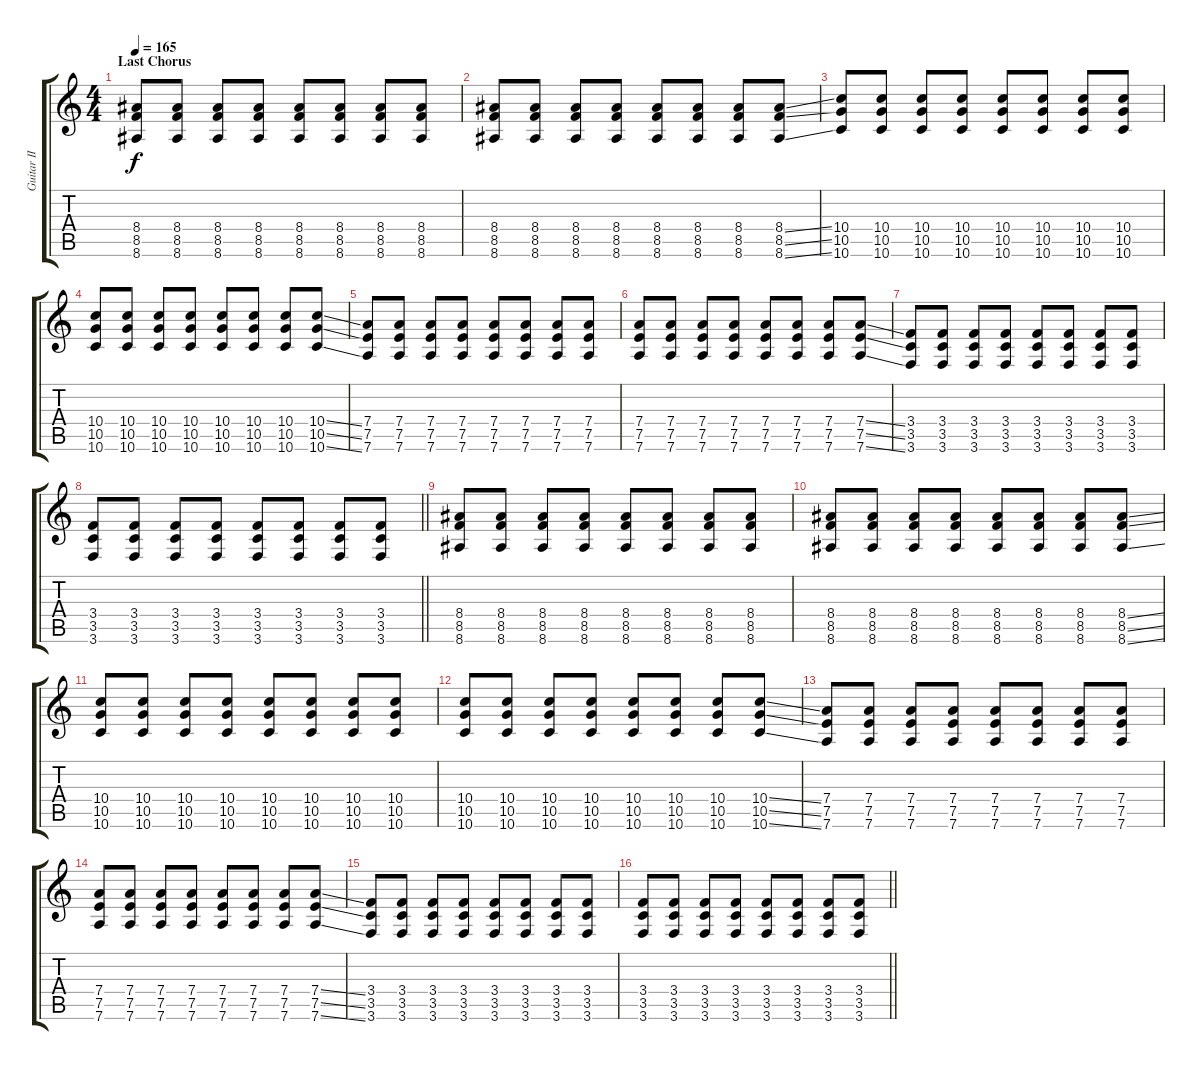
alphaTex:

\track ("Guitar II (Left)" "Guitar II ") {instrument distortionguitar}
\staff {score tabs}
\tuning (E4 B3 G3 D3 A2 D2) {hide}
\ts (4 4)
\section ("" "Last Chorus")
\tempo 165
\clef g2
\ks c
(8.4 8.5 8.6).8{dy f} (8.4 8.5 8.6).8 (8.4 8.5 8.6).8 (8.4 8.5 8.6).8 (8.4 8.5 8.6).8 (8.4 8.5 8.6).8 (8.4 8.5 8.6).8 (8.4 8.5 8.6).8 |
(8.4 8.5 8.6).8 (8.4 8.5 8.6).8 (8.4 8.5 8.6).8 (8.4 8.5 8.6).8 (8.4 8.5 8.6).8 (8.4 8.5 8.6).8 (8.4 8.5 8.6).8 (8.4{ss} 8.5{ss} 8.6{ss}).8 |
(10.4 10.5 10.6).8 (10.4 10.5 10.6).8 (10.4 10.5 10.6).8 (10.4 10.5 10.6).8 (10.4 10.5 10.6).8 (10.4 10.5 10.6).8 (10.4 10.5 10.6).8 (10.4 10.5 10.6).8 |
(10.4 10.5 10.6).8 (10.4 10.5 10.6).8 (10.4 10.5 10.6).8 (10.4 10.5 10.6).8 (10.4 10.5 10.6).8 (10.4 10.5 10.6).8 (10.4 10.5 10.6).8 (10.4{ss} 10.5{ss} 10.6{ss}).8 |
(7.4 7.5 7.6).8 (7.4 7.5 7.6).8 (7.4 7.5 7.6).8 (7.4 7.5 7.6).8 (7.4 7.5 7.6).8 (7.4 7.5 7.6).8 (7.4 7.5 7.6).8 (7.4 7.5 7.6).8 |
(7.4 7.5 7.6).8 (7.4 7.5 7.6).8 (7.4 7.5 7.6).8 (7.4 7.5 7.6).8 (7.4 7.5 7.6).8 (7.4 7.5 7.6).8 (7.4 7.5 7.6).8 (7.4{ss} 7.5{ss} 7.6{ss}).8 |
(3.4 3.5 3.6).8 (3.4 3.5 3.6).8 (3.4 3.5 3.6).8 (3.4 3.5 3.6).8 (3.4 3.5 3.6).8 (3.4 3.5 3.6).8 (3.4 3.5 3.6).8 (3.4 3.5 3.6).8 |
\barLineRight lightlight
(3.4 3.5 3.6).8 (3.4 3.5 3.6).8 (3.4 3.5 3.6).8 (3.4 3.5 3.6).8 (3.4 3.5 3.6).8 (3.4 3.5 3.6).8 (3.4 3.5 3.6).8 (3.4 3.5 3.6).8 |
(8.4 8.5 8.6).8 (8.4 8.5 8.6).8 (8.4 8.5 8.6).8 (8.4 8.5 8.6).8 (8.4 8.5 8.6).8 (8.4 8.5 8.6).8 (8.4 8.5 8.6).8 (8.4 8.5 8.6).8 |
(8.4 8.5 8.6).8 (8.4 8.5 8.6).8 (8.4 8.5 8.6).8 (8.4 8.5 8.6).8 (8.4 8.5 8.6).8 (8.4 8.5 8.6).8 (8.4 8.5 8.6).8 (8.4{ss} 8.5{ss} 8.6{ss}).8 |
(10.4 10.5 10.6).8 (10.4 10.5 10.6).8 (10.4 10.5 10.6).8 (10.4 10.5 10.6).8 (10.4 10.5 10.6).8 (10.4 10.5 10.6).8 (10.4 10.5 10.6).8 (10.4 10.5 10.6).8 |
(10.4 10.5 10.6).8 (10.4 10.5 10.6).8 (10.4 10.5 10.6).8 (10.4 10.5 10.6).8 (10.4 10.5 10.6).8 (10.4 10.5 10.6).8 (10.4 10.5 10.6).8 (10.4{ss} 10.5{ss} 10.6{ss}).8 |
(7.4 7.5 7.6).8 (7.4 7.5 7.6).8 (7.4 7.5 7.6).8 (7.4 7.5 7.6).8 (7.4 7.5 7.6).8 (7.4 7.5 7.6).8 (7.4 7.5 7.6).8 (7.4 7.5 7.6).8 |
(7.4 7.5 7.6).8 (7.4 7.5 7.6).8 (7.4 7.5 7.6).8 (7.4 7.5 7.6).8 (7.4 7.5 7.6).8 (7.4 7.5 7.6).8 (7.4 7.5 7.6).8 (7.4{ss} 7.5{ss} 7.6{ss}).8 |
(3.4 3.5 3.6).8 (3.4 3.5 3.6).8 (3.4 3.5 3.6).8 (3.4 3.5 3.6).8 (3.4 3.5 3.6).8 (3.4 3.5 3.6).8 (3.4 3.5 3.6).8 (3.4 3.5 3.6).8 |
\barLineRight lightlight
(3.4 3.5 3.6).8 (3.4 3.5 3.6).8 (3.4 3.5 3.6).8 (3.4 3.5 3.6).8 (3.4 3.5 3.6).8 (3.4 3.5 3.6).8 (3.4 3.5 3.6).8 (3.4 3.5 3.6).8
